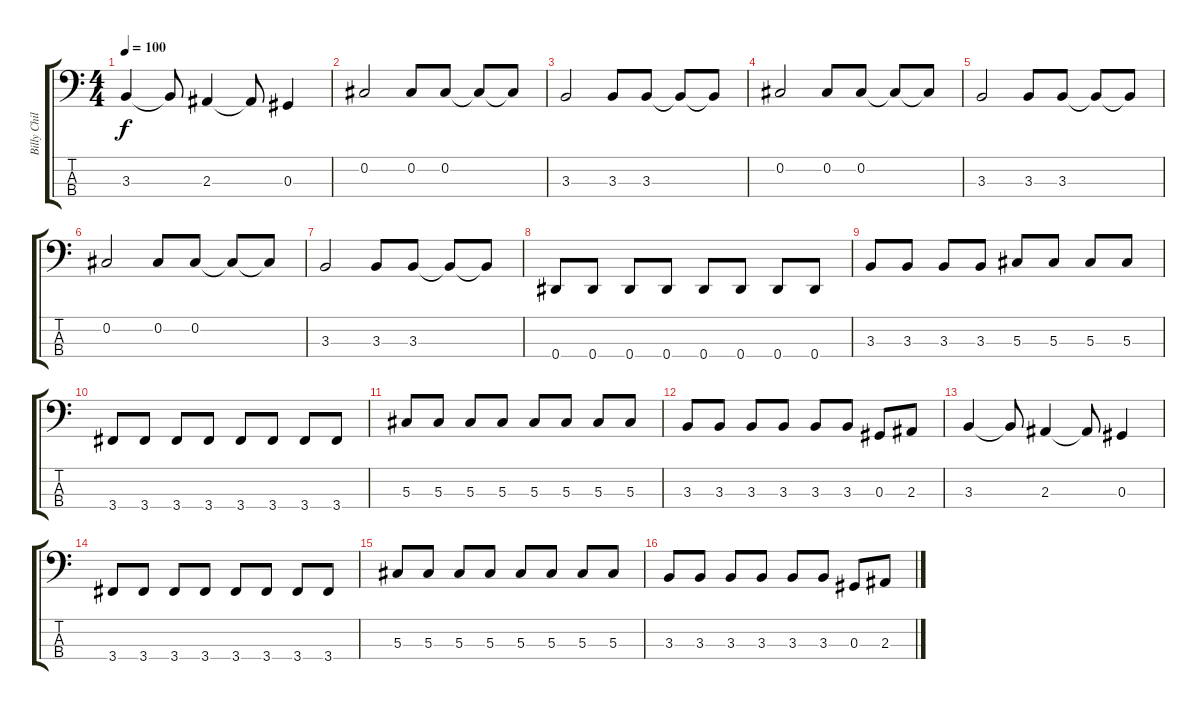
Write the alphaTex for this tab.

\track ("Billy Childs" "Billy Chil") {instrument electricbasspick}
\staff {score tabs}
\tuning (Gb2 Db2 Ab1 Eb1) {hide}
\ts (4 4)
\tempo 100
\clef f4
\ks c
3.3.4{dy f} 3.3{t}.8 2.3.4 2.3{t}.8 0.3.4 |
0.2.2 0.2.8 0.2.8 0.2{t}.8 0.2{t}.8 |
3.3.2 3.3.8 3.3.8 3.3{t}.8 3.3{t}.8 |
0.2.2 0.2.8 0.2.8 0.2{t}.8 0.2{t}.8 |
3.3.2 3.3.8 3.3.8 3.3{t}.8 3.3{t}.8 |
0.2.2 0.2.8 0.2.8 0.2{t}.8 0.2{t}.8 |
3.3.2 3.3.8 3.3.8 3.3{t}.8 3.3{t}.8 |
0.4.8 0.4.8 0.4.8 0.4.8 0.4.8 0.4.8 0.4.8 0.4.8 |
3.3.8 3.3.8 3.3.8 3.3.8 5.3.8 5.3.8 5.3.8 5.3.8 |
3.4.8 3.4.8 3.4.8 3.4.8 3.4.8 3.4.8 3.4.8 3.4.8 |
5.3.8 5.3.8 5.3.8 5.3.8 5.3.8 5.3.8 5.3.8 5.3.8 |
3.3.8 3.3.8 3.3.8 3.3.8 3.3.8 3.3.8 0.3.8 2.3.8 |
3.3.4 3.3{t}.8 2.3.4 2.3{t}.8 0.3.4 |
3.4.8 3.4.8 3.4.8 3.4.8 3.4.8 3.4.8 3.4.8 3.4.8 |
5.3.8 5.3.8 5.3.8 5.3.8 5.3.8 5.3.8 5.3.8 5.3.8 |
3.3.8 3.3.8 3.3.8 3.3.8 3.3.8 3.3.8 0.3.8 2.3.8
